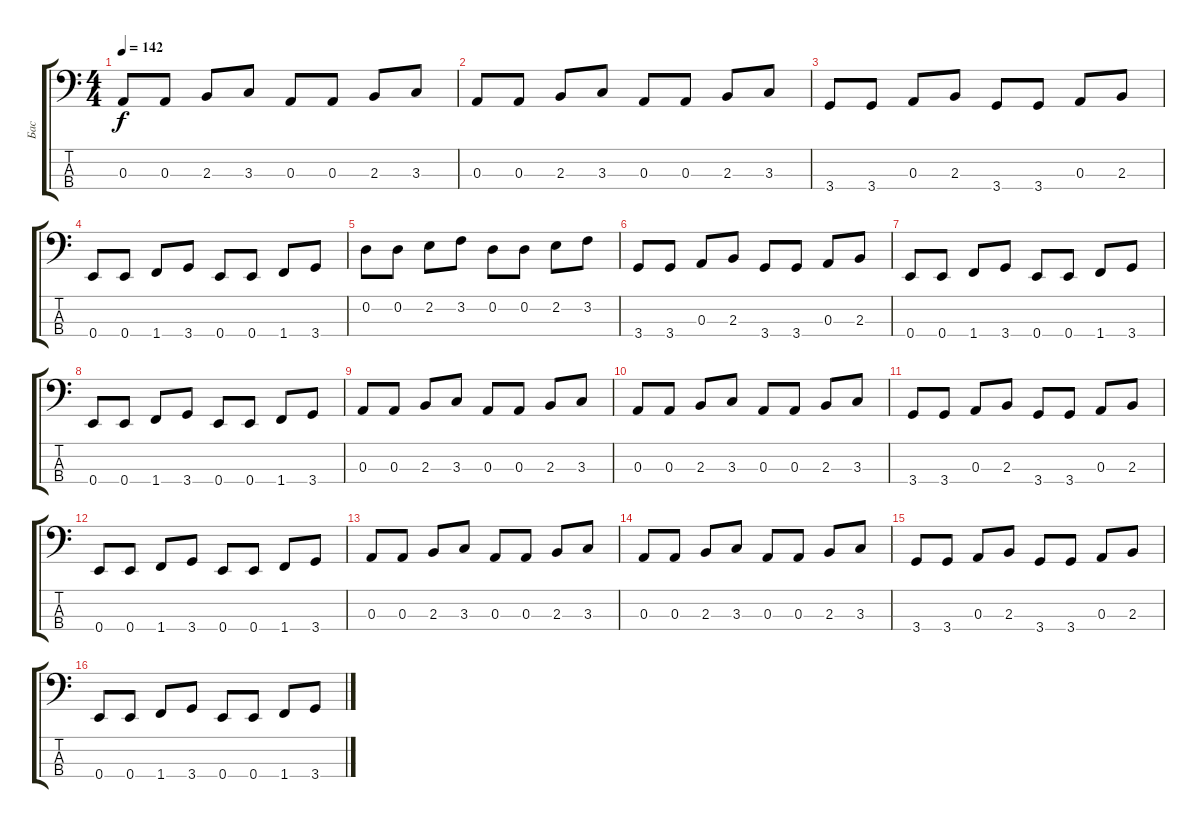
\track ("Бас" "Бас") {instrument synthbass2}
\staff {score tabs}
\tuning (G2 D2 A1 E1) {hide}
\ts (4 4)
\tempo 142
\clef f4
\ks c
0.3.8{dy f} 0.3.8 2.3.8 3.3.8 0.3.8 0.3.8 2.3.8 3.3.8 |
0.3.8 0.3.8 2.3.8 3.3.8 0.3.8 0.3.8 2.3.8 3.3.8 |
3.4.8 3.4.8 0.3.8 2.3.8 3.4.8 3.4.8 0.3.8 2.3.8 |
0.4.8 0.4.8 1.4.8 3.4.8 0.4.8 0.4.8 1.4.8 3.4.8 |
0.2.8 0.2.8 2.2.8 3.2.8 0.2.8 0.2.8 2.2.8 3.2.8 |
3.4.8 3.4.8 0.3.8 2.3.8 3.4.8 3.4.8 0.3.8 2.3.8 |
0.4.8 0.4.8 1.4.8 3.4.8 0.4.8 0.4.8 1.4.8 3.4.8 |
0.4.8 0.4.8 1.4.8 3.4.8 0.4.8 0.4.8 1.4.8 3.4.8 |
0.3.8 0.3.8 2.3.8 3.3.8 0.3.8 0.3.8 2.3.8 3.3.8 |
0.3.8 0.3.8 2.3.8 3.3.8 0.3.8 0.3.8 2.3.8 3.3.8 |
3.4.8 3.4.8 0.3.8 2.3.8 3.4.8 3.4.8 0.3.8 2.3.8 |
0.4.8 0.4.8 1.4.8 3.4.8 0.4.8 0.4.8 1.4.8 3.4.8 |
0.3.8 0.3.8 2.3.8 3.3.8 0.3.8 0.3.8 2.3.8 3.3.8 |
0.3.8 0.3.8 2.3.8 3.3.8 0.3.8 0.3.8 2.3.8 3.3.8 |
3.4.8 3.4.8 0.3.8 2.3.8 3.4.8 3.4.8 0.3.8 2.3.8 |
0.4.8 0.4.8 1.4.8 3.4.8 0.4.8 0.4.8 1.4.8 3.4.8
